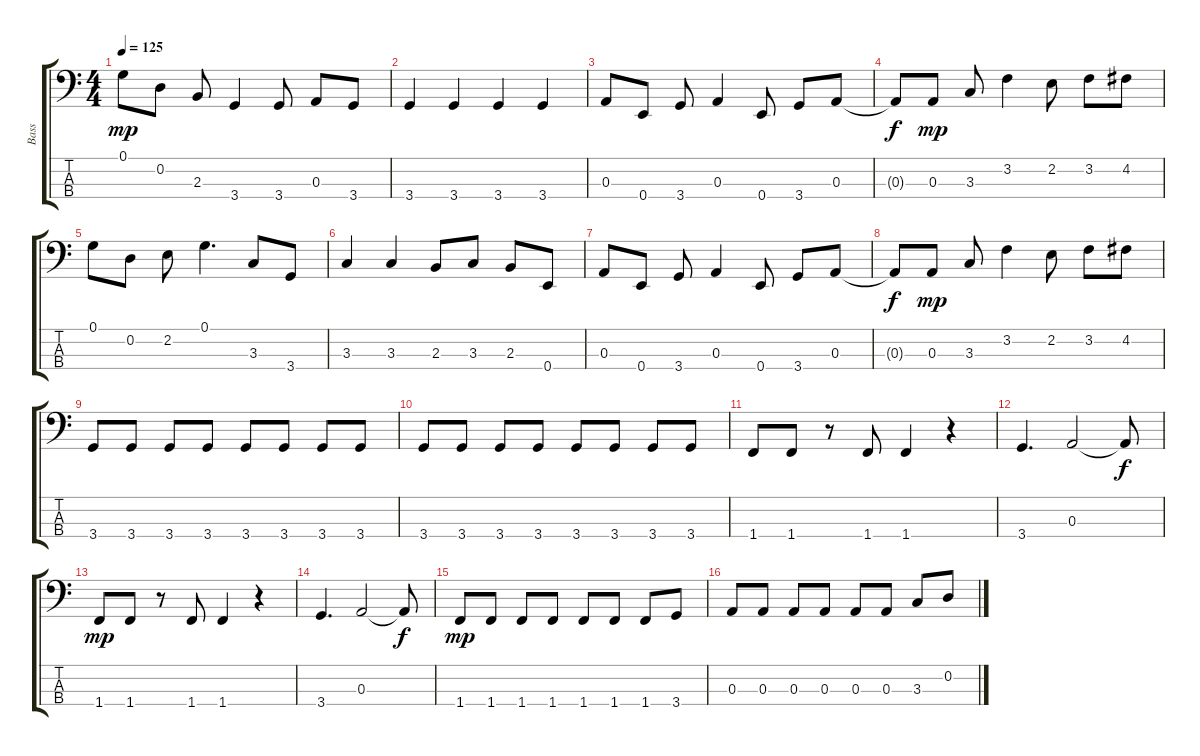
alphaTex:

\track ("Bass" "Bass") {instrument electricbassfinger}
\staff {score tabs}
\tuning (G2 D2 A1 E1) {hide}
\ts (4 4)
\tempo 125
\clef f4
\ks c
0.1.8{dy mp} 0.2.8 2.3.8 3.4.4 3.4.8 0.3.8 3.4.8 |
3.4.4 3.4.4 3.4.4 3.4.4 |
0.3.8 0.4.8 3.4.8 0.3.4 0.4.8 3.4.8 0.3.8 |
0.3{t}.8{dy f} 0.3.8{dy mp} 3.3.8 3.2.4 2.2.8 3.2.8 4.2.8 |
0.1.8 0.2.8 2.2.8 0.1.4{d} 3.3.8 3.4.8 |
3.3.4 3.3.4 2.3.8 3.3.8 2.3.8 0.4.8 |
0.3.8 0.4.8 3.4.8 0.3.4 0.4.8 3.4.8 0.3.8 |
0.3{t}.8{dy f} 0.3.8{dy mp} 3.3.8 3.2.4 2.2.8 3.2.8 4.2.8 |
3.4.8 3.4.8 3.4.8 3.4.8 3.4.8 3.4.8 3.4.8 3.4.8 |
3.4.8 3.4.8 3.4.8 3.4.8 3.4.8 3.4.8 3.4.8 3.4.8 |
1.4.8 1.4.8 r.8 1.4.8 1.4.4 r.4 |
3.4.4{d} 0.3.2 0.3{t}.8{dy f} |
1.4.8{dy mp} 1.4.8 r.8 1.4.8 1.4.4 r.4 |
3.4.4{d} 0.3.2 0.3{t}.8{dy f} |
1.4.8{dy mp} 1.4.8 1.4.8 1.4.8 1.4.8 1.4.8 1.4.8 3.4.8 |
0.3.8 0.3.8 0.3.8 0.3.8 0.3.8 0.3.8 3.3.8 0.2.8
